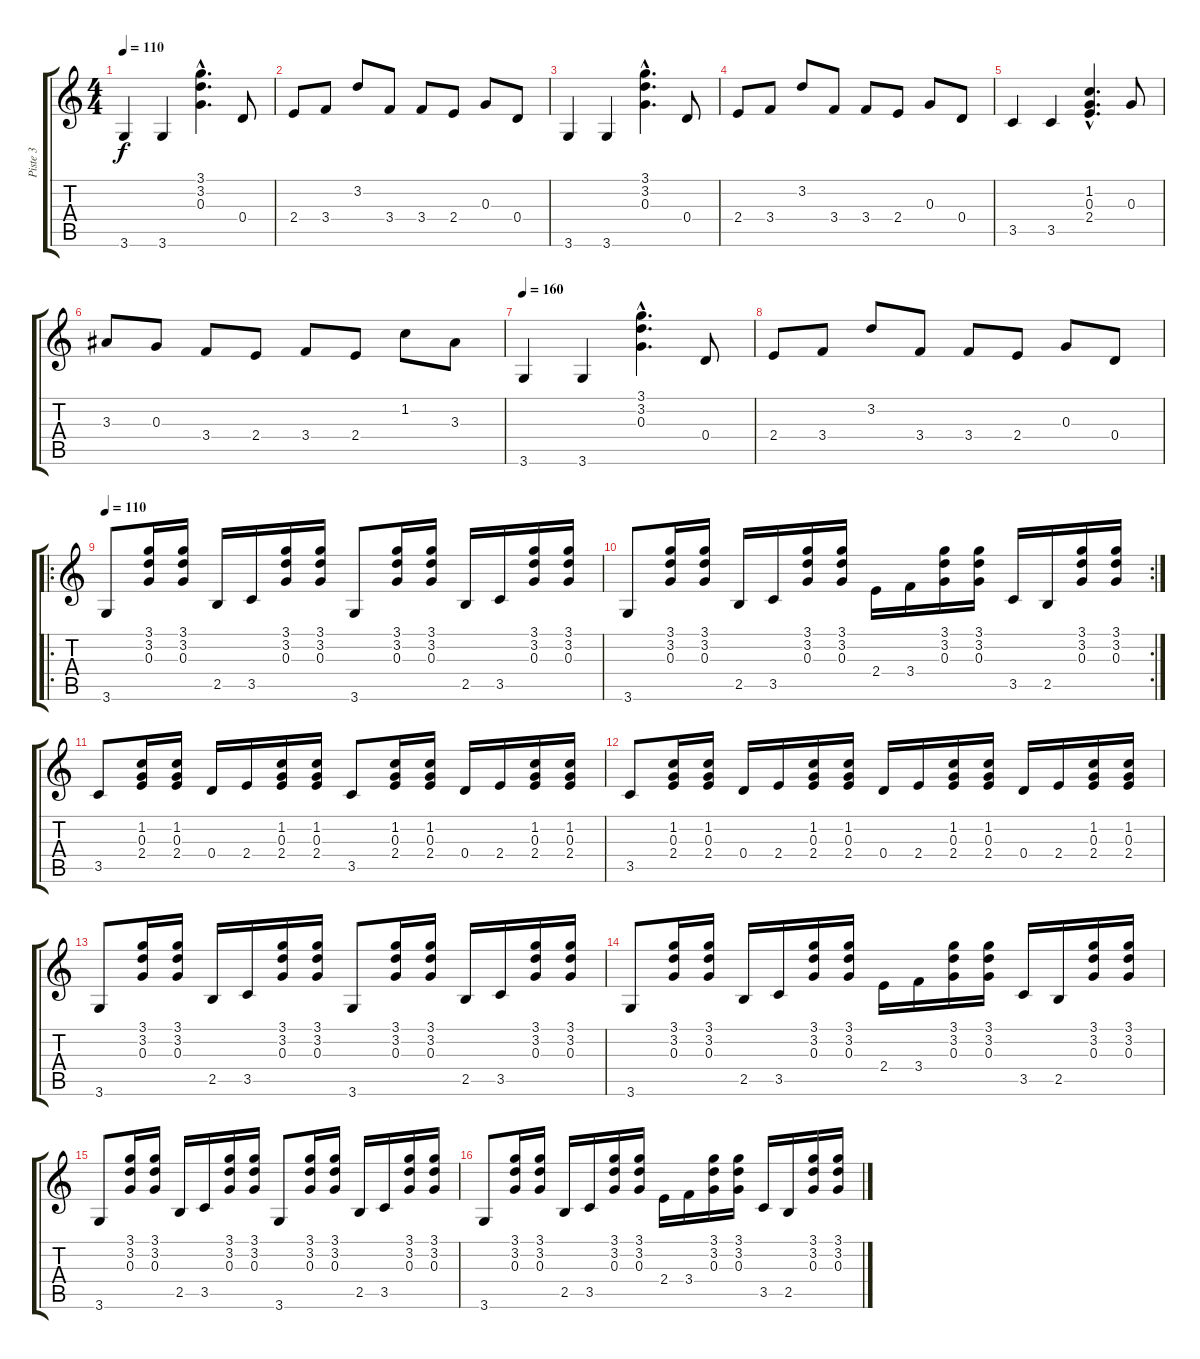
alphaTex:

\track ("Piste 3" "Piste 3") {instrument electricguitarjazz}
\staff {score tabs}
\tuning (E4 B3 G3 D3 A2 E2) {hide}
\ts (4 4)
\tempo 110
\tempo 160
\tempo 110
\clef g2
\ks c
3.6.4{dy f instrument honkytonkpiano} 3.6.4 (3.1{hac} 3.2{hac} 0.3{hac}).4{d} 0.4.8 |
2.4.8 3.4.8 3.2.8 3.4.8 3.4.8 2.4.8 0.3.8 0.4.8 |
3.6.4 3.6.4 (3.1{hac} 3.2{hac} 0.3{hac}).4{d} 0.4.8 |
2.4.8 3.4.8 3.2.8 3.4.8 3.4.8 2.4.8 0.3.8 0.4.8 |
3.5.4 3.5.4 (1.2{hac} 0.3{hac} 2.4{hac}).4{d} 0.3.8 |
3.3.8 0.3.8 3.4.8 2.4.8 3.4.8 2.4.8 1.2.8 3.3.8 |
\tempo 160
3.6.4{instrument honkytonkpiano} 3.6.4 (3.1{hac} 3.2{hac} 0.3{hac}).4{d} 0.4.8 |
2.4.8 3.4.8 3.2.8 3.4.8 3.4.8 2.4.8 0.3.8 0.4.8 |
\ro
\tempo 110
3.6.8 (3.1 3.2 0.3).16 (3.1 3.2 0.3).16 2.5.16 3.5.16 (3.1 3.2 0.3).16 (3.1 3.2 0.3).16 3.6.8 (3.1 3.2 0.3).16 (3.1 3.2 0.3).16 2.5.16 3.5.16 (3.1 3.2 0.3).16 (3.1 3.2 0.3).16 |
\rc 2
3.6.8 (3.1 3.2 0.3).16 (3.1 3.2 0.3).16 2.5.16 3.5.16 (3.1 3.2 0.3).16 (3.1 3.2 0.3).16 2.4.16 3.4.16 (3.1 3.2 0.3).16 (3.1 3.2 0.3).16 3.5.16 2.5.16 (3.1 3.2 0.3).16 (3.1 3.2 0.3).16 |
3.5.8 (1.2 0.3 2.4).16 (1.2 0.3 2.4).16 0.4.16 2.4.16 (1.2 0.3 2.4).16 (1.2 0.3 2.4).16 3.5.8 (1.2 0.3 2.4).16 (1.2 0.3 2.4).16 0.4.16 2.4.16 (1.2 0.3 2.4).16 (1.2 0.3 2.4).16 |
3.5.8 (1.2 0.3 2.4).16 (1.2 0.3 2.4).16 0.4.16 2.4.16 (1.2 0.3 2.4).16 (1.2 0.3 2.4).16 0.4.16 2.4.16 (1.2 0.3 2.4).16 (1.2 0.3 2.4).16 0.4.16 2.4.16 (1.2 0.3 2.4).16 (1.2 0.3 2.4).16 |
3.6.8 (3.1 3.2 0.3).16 (3.1 3.2 0.3).16 2.5.16 3.5.16 (3.1 3.2 0.3).16 (3.1 3.2 0.3).16 3.6.8 (3.1 3.2 0.3).16 (3.1 3.2 0.3).16 2.5.16 3.5.16 (3.1 3.2 0.3).16 (3.1 3.2 0.3).16 |
3.6.8 (3.1 3.2 0.3).16 (3.1 3.2 0.3).16 2.5.16 3.5.16 (3.1 3.2 0.3).16 (3.1 3.2 0.3).16 2.4.16 3.4.16 (3.1 3.2 0.3).16 (3.1 3.2 0.3).16 3.5.16 2.5.16 (3.1 3.2 0.3).16 (3.1 3.2 0.3).16 |
3.6.8 (3.1 3.2 0.3).16 (3.1 3.2 0.3).16 2.5.16 3.5.16 (3.1 3.2 0.3).16 (3.1 3.2 0.3).16 3.6.8 (3.1 3.2 0.3).16 (3.1 3.2 0.3).16 2.5.16 3.5.16 (3.1 3.2 0.3).16 (3.1 3.2 0.3).16 |
3.6.8 (3.1 3.2 0.3).16 (3.1 3.2 0.3).16 2.5.16 3.5.16 (3.1 3.2 0.3).16 (3.1 3.2 0.3).16 2.4.16 3.4.16 (3.1 3.2 0.3).16 (3.1 3.2 0.3).16 3.5.16 2.5.16 (3.1 3.2 0.3).16 (3.1 3.2 0.3).16
